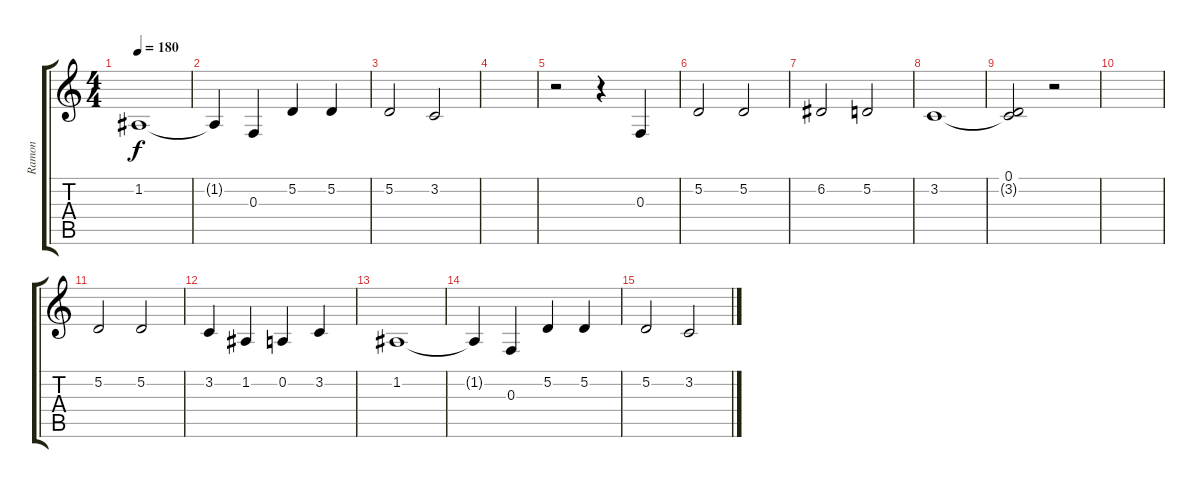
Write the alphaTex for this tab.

\track ("Ramon" "Ramon") {instrument lead6voice}
\staff {score tabs}
\tuning (D4 A3 F3 C3 G2 D2) {hide}
\ts (4 4)
\tempo 180
\clef g2
\ks c
1.2.1{dy f} |
1.2{t}.4 0.3.4 5.2.4 5.2.4 |
5.2.2 3.2.2 |
|
r.2 r.4 0.3.4 |
5.2.2 5.2.2 |
6.2.2 5.2.2 |
3.2.1 |
(0.1 3.2{t}).2 r.2 |
|
5.2.2 5.2.2 |
3.2.4 1.2.4 0.2.4 3.2.4 |
1.2.1 |
1.2{t}.4 0.3.4 5.2.4 5.2.4 |
5.2.2 3.2.2
